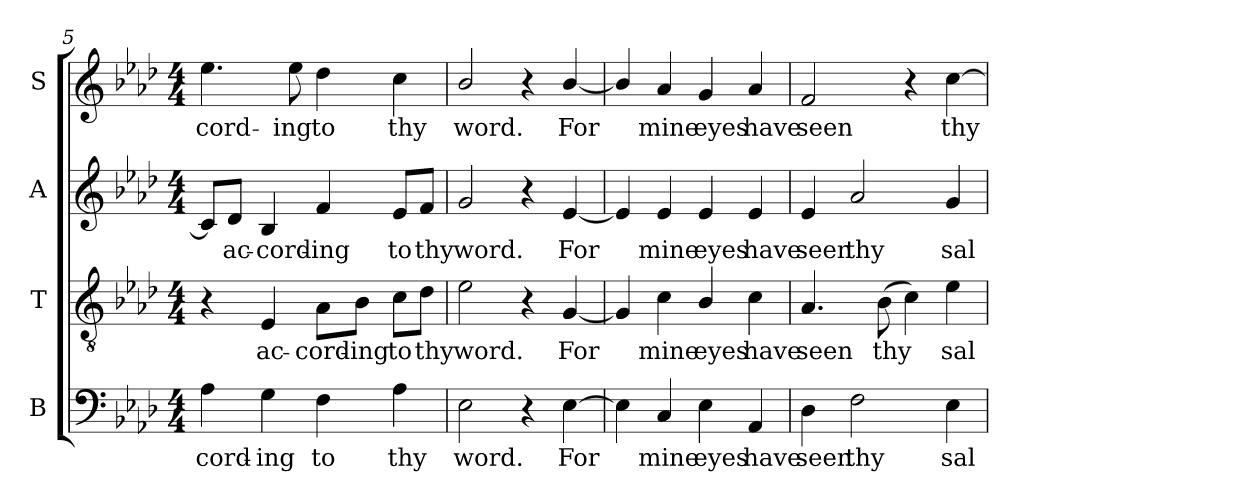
**kern	**text	**kern	**text	**kern	**text	**kern	**text
*part4	*part4	*part3	*part3	*part2	*part2	*part1	*part1
*staff4	*staff4	*staff3	*staff3	*staff2	*staff2	*staff1	*staff1
*I"B	*	*I"T	*	*I"A	*	*I"S	*
*I'B.	*	*I'T.	*	*I'A.	*	*I'S.	*
!!LO:LB:g=z
*clefF4	*	*clefGv2	*	*clefG2	*	*clefG2	*
*	*	*ITrd7c12	*	*	*	*	*
*k[b-e-a-d-]	*	*k[b-e-a-d-]	*	*k[b-e-a-d-]	*	*k[b-e-a-d-]	*
*A-:	*	*A-:	*	*A-:	*	*A-:	*
*M4/4	*	*M4/4	*	*M4/4	*	*M4/4	*
=5	=5	=5	=5	=5	=5	=5	=5
!	!LO:LY:b:color=#000000	!	!	!	!	!	!
!	!	!	!	!	!	!	!LO:LY:b:color=#000000
4A-i\	-cord-	4r	.	8ci/L]	.	4.ee-i\	-cord-
!	!	!	!	!	!LO:LY:b:color=#000000	!	!
.	.	.	.	8d-i/J	ac-	.	.
!	!LO:LY:b:color=#000000	!	!	!	!	!	!
!	!	!	!LO:LY:b:color=#000000	!	!	!	!
!	!	!	!	!	!LO:LY:b:color=#000000	!	!
4Gi\	-ing	4EE-i/	ac-	4B-i/	-cord-	.	.
!	!	!	!	!	!	!	!LO:LY:b:color=#000000
.	.	.	.	.	.	8ee-i\	-ing
!	!LO:LY:b:color=#000000	!	!	!	!	!	!
!	!	!	!LO:LY:b:color=#000000	!	!	!	!
!	!	!	!	!	!LO:LY:b:color=#000000	!	!
!	!	!	!	!	!	!	!LO:LY:b:color=#000000
4Fi\	to	8AA-i\L	-cord-	4fi/	-ing	4dd-i\	to
!	!	!	!LO:LY:b:color=#000000	!	!	!	!
.	.	8BB-i\J	-ing	.	.	.	.
!	!LO:LY:b:color=#000000	!	!	!	!	!	!
!	!	!	!LO:LY:b:color=#000000	!	!	!	!
!	!	!	!	!	!LO:LY:b:color=#000000	!	!
!	!	!	!	!	!	!	!LO:LY:b:color=#000000
4A-i\	thy	8Ci\L	to	8e-i/L	to	4cci\	thy
!	!	!	!LO:LY:b:color=#000000	!	!	!	!
!	!	!	!	!	!LO:LY:b:color=#000000	!	!
.	.	8D-i\J	thy	8fi/J	thy	.	.
=6	=6	=6	=6	=6	=6	=6	=6
!	!LO:LY:b:color=#000000	!	!	!	!	!	!
!	!	!	!LO:LY:b:color=#000000	!	!	!	!
!	!	!	!	!	!LO:LY:b:color=#000000	!	!
!	!	!	!	!	!	!	!LO:LY:b:color=#000000
2E-i\	word.	2E-i\	word.	2gi/	word.	2b-i/	word.
4r	.	4r	.	4r	.	4r	.
!	!LO:LY:b:color=#000000	!	!	!	!	!	!
!	!	!	!LO:LY:b:color=#000000	!	!	!	!
!	!	!	!	!	!LO:LY:b:color=#000000	!	!
!	!	!	!	!	!	!	!LO:LY:b:color=#000000
[4E-i\	For	[4GGi/	For	[4e-i/	For	[4b-i/	For
=7	=7	=7	=7	=7	=7	=7	=7
4E-i\]	.	4GGi/]	.	4e-i/]	.	4b-i/]	.
!	!LO:LY:b:color=#000000	!	!	!	!	!	!
!	!	!	!LO:LY:b:color=#000000	!	!	!	!
!	!	!	!	!	!LO:LY:b:color=#000000	!	!
!	!	!	!	!	!	!	!LO:LY:b:color=#000000
4Ci/	mine	4Ci\	mine	4e-i/	mine	4a-i/	mine
!	!LO:LY:b:color=#000000	!	!	!	!	!	!
!	!	!	!LO:LY:b:color=#000000	!	!	!	!
!	!	!	!	!	!LO:LY:b:color=#000000	!	!
!	!	!	!	!	!	!	!LO:LY:b:color=#000000
4E-i\	eyes	4BB-i/	eyes	4e-i/	eyes	4gi/	eyes
!	!LO:LY:b:color=#000000	!	!	!	!	!	!
!	!	!	!LO:LY:b:color=#000000	!	!	!	!
!	!	!	!	!	!LO:LY:b:color=#000000	!	!
!	!	!	!	!	!	!	!LO:LY:b:color=#000000
4AA-i/	have	4Ci\	have	4e-i/	have	4a-i/	have
=8	=8	=8	=8	=8	=8	=8	=8
!	!LO:LY:b:color=#000000	!	!	!	!	!	!
!	!	!	!LO:LY:b:color=#000000	!	!	!	!
!	!	!	!	!	!LO:LY:b:color=#000000	!	!
!	!	!	!	!	!	!	!LO:LY:b:color=#000000
4D-i\	seen	4.AA-i/	seen	4e-i/	seen	2fi/	seen
!	!LO:LY:b:color=#000000	!	!	!	!	!	!
!	!	!	!	!	!LO:LY:b:color=#000000	!	!
2Fi\	thy	.	.	2a-i/	thy	.	.
!	!	!	!LO:LY:b:color=#000000	!	!	!	!
.	.	(8BB-i\	thy	.	.	.	.
.	.	4Ci\)	.	.	.	4r	.
!	!LO:LY:b:color=#000000	!	!	!	!	!	!
!	!	!	!LO:LY:b:color=#000000	!	!	!	!
!	!	!	!	!	!LO:LY:b:color=#000000	!	!
!	!	!	!	!	!	!	!LO:LY:b:color=#000000
4E-i\	sal-	4E-i\	sal-	4gi/	sal-	[4cci\	thy
=	=	=	=	=	=	=	=
*-	*-	*-	*-	*-	*-	*-	*-
